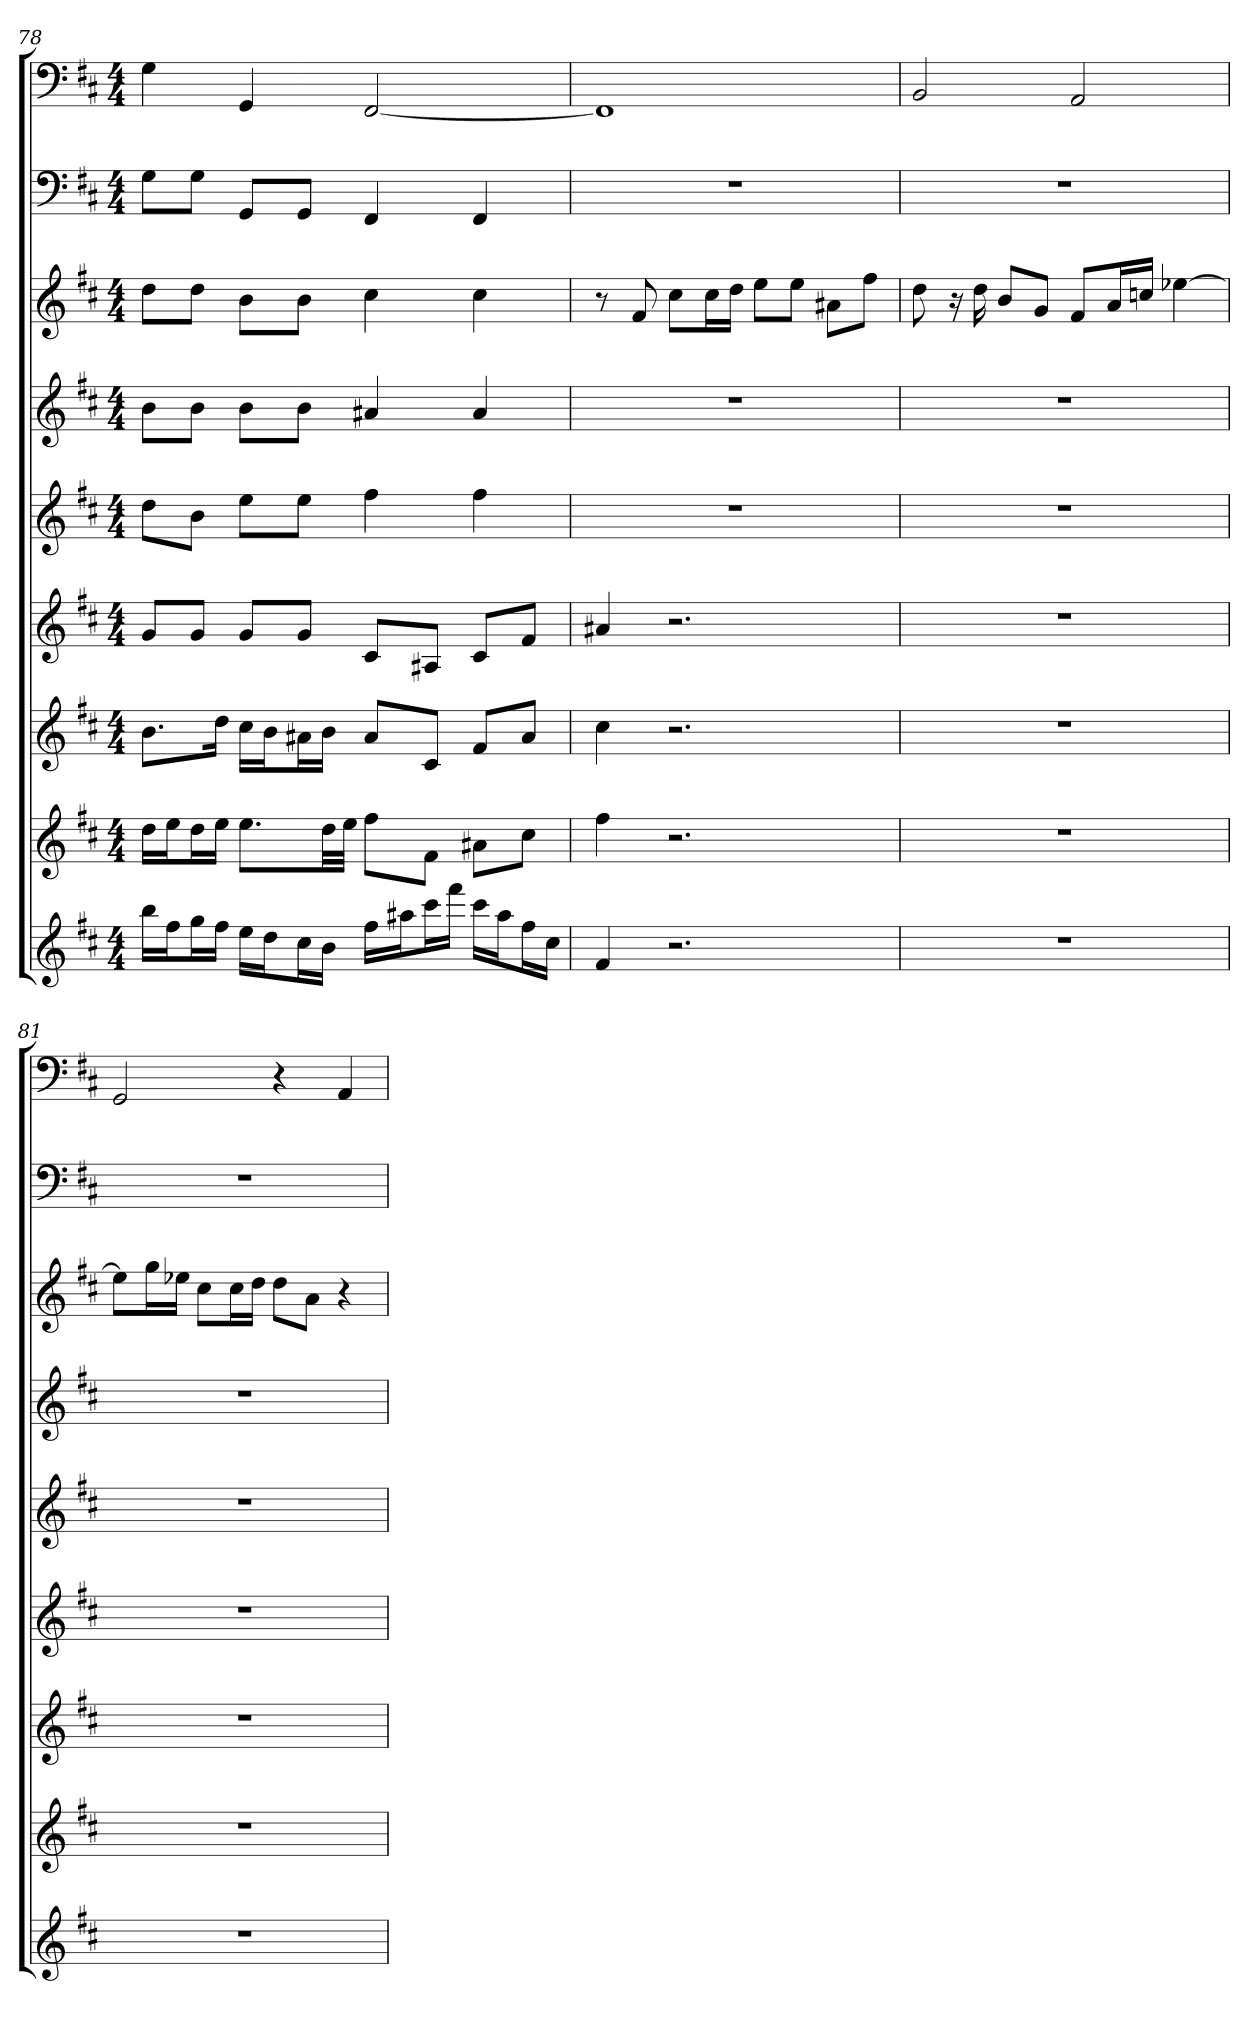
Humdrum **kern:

**kern	**kern	**kern	**kern	**kern	**kern	**kern	**kern	**kern
*part9	*part8	*part7	*part6	*part5	*part4	*part3	*part2	*part1
*staff9	*staff8	*staff7	*staff6	*staff5	*staff4	*staff3	*staff2	*staff1
*clefG2	*clefG2	*clefG2	*clefG2	*clefG2	*clefG2	*clefG2	*clefF4	*clefF4
*k[f#c#]	*k[f#c#]	*k[f#c#]	*k[f#c#]	*k[f#c#]	*k[f#c#]	*k[f#c#]	*k[f#c#]	*k[f#c#]
*b:	*b:	*b:	*b:	*b:	*b:	*b:	*b:	*b:
*M4/4	*M4/4	*M4/4	*M4/4	*M4/4	*M4/4	*M4/4	*M4/4	*M4/4
=78	=78	=78	=78	=78	=78	=78	=78	=78
16bb\LL	16dd\LL	8.b\L	8g/L	8dd\L	8b\L	8dd\L	8G\L	4G
16ff#\J	16ee\J	.	.	.	.	.	.	.
16gg\L	16dd\L	.	8g/J	8b\J	8b\J	8dd\J	8G\J	.
16ff#\JJ	16ee\JJ	16dd\Jk	.	.	.	.	.	.
16ee\LL	8.ee\L	16cc#\LL	8g/L	8ee\L	8b\L	8b\L	8GG/L	4GG
16dd\J	.	16b\J	.	.	.	.	.	.
16cc#\L	.	16a#X\L	8g/J	8ee\J	8b\J	8b\J	8GG/J	.
16b\JJ	32dd\LL	16b\JJ	.	.	.	.	.	.
.	32ee\JJJ	.	.	.	.	.	.	.
16ff#\LL	8ff#\L	8a#/L	8c#/L	4ff#	4a#X	4cc#	4FF#	[2FF#
16aa#X\J	.	.	.	.	.	.	.	.
16ccc#\L	8f#\J	8c#/J	8A#X/J	.	.	.	.	.
16fff#\JJ	.	.	.	.	.	.	.	.
16ccc#\LL	8a#X\L	8f#/L	8c#/L	4ff#	4a#	4cc#	4FF#	.
16aa#\J	.	.	.	.	.	.	.	.
16ff#\L	8cc#\J	8a#/J	8f#/J	.	.	.	.	.
16cc#\JJ	.	.	.	.	.	.	.	.
=79	=79	=79	=79	=79	=79	=79	=79	=79
4f#	4ff#	4cc#	4a#X	1r	1r	8r	1r	1FF#]
.	.	.	.	.	.	8f#	.	.
2.r	2.r	2.r	2.r	.	.	8cc#\L	.	.
.	.	.	.	.	.	16cc#\L	.	.
.	.	.	.	.	.	16dd\JJ	.	.
.	.	.	.	.	.	8ee\L	.	.
.	.	.	.	.	.	8ee\J	.	.
.	.	.	.	.	.	8a#X\L	.	.
.	.	.	.	.	.	8ff#\J	.	.
=80	=80	=80	=80	=80	=80	=80	=80	=80
1r	1r	1r	1r	1r	1r	8dd	1r	2BB
.	.	.	.	.	.	16r	.	.
.	.	.	.	.	.	16dd	.	.
.	.	.	.	.	.	8b/L	.	.
.	.	.	.	.	.	8g/J	.	.
.	.	.	.	.	.	8f#/L	.	2AA
.	.	.	.	.	.	16a/L	.	.
.	.	.	.	.	.	16ccn/JJ	.	.
.	.	.	.	.	.	[4ee-X	.	.
=81	=81	=81	=81	=81	=81	=81	=81	=81
1r	1r	1r	1r	1r	1r	8ee-\L]	1r	2GG
.	.	.	.	.	.	16gg\L	.	.
.	.	.	.	.	.	16ee-X\JJ	.	.
.	.	.	.	.	.	8cc#\L	.	.
.	.	.	.	.	.	16cc#\L	.	.
.	.	.	.	.	.	16dd\JJ	.	.
.	.	.	.	.	.	8dd\L	.	4r
.	.	.	.	.	.	8a\J	.	.
.	.	.	.	.	.	4r	.	4AA
=	=	=	=	=	=	=	=	=
*-	*-	*-	*-	*-	*-	*-	*-	*-
